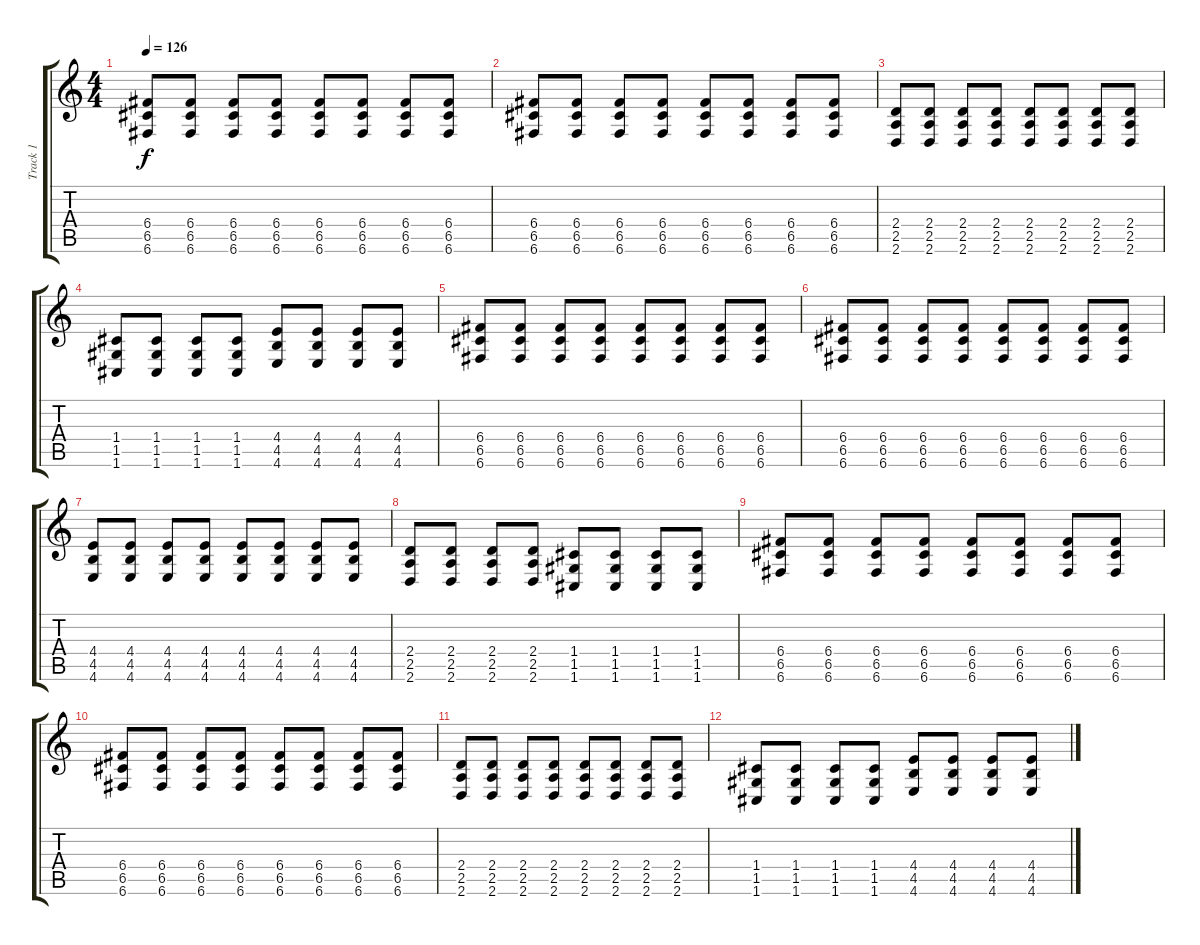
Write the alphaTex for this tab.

\track ("Track 1" "Track 1") {instrument electricguitarjazz}
\staff {score tabs}
\tuning (D4 A3 F3 C3 G2 C2) {hide}
\ts (4 4)
\tempo 126
\clef g2
\ks c
(6.4 6.5 6.6).8{dy f instrument distortionguitar} (6.4 6.5 6.6).8 (6.4 6.5 6.6).8 (6.4 6.5 6.6).8 (6.4 6.5 6.6).8 (6.4 6.5 6.6).8 (6.4 6.5 6.6).8 (6.4 6.5 6.6).8 |
(6.4 6.5 6.6).8 (6.4 6.5 6.6).8 (6.4 6.5 6.6).8 (6.4 6.5 6.6).8 (6.4 6.5 6.6).8 (6.4 6.5 6.6).8 (6.4 6.5 6.6).8 (6.4 6.5 6.6).8 |
(2.4 2.5 2.6).8 (2.4 2.5 2.6).8 (2.4 2.5 2.6).8 (2.4 2.5 2.6).8 (2.4 2.5 2.6).8 (2.4 2.5 2.6).8 (2.4 2.5 2.6).8 (2.4 2.5 2.6).8 |
(1.4 1.5 1.6).8 (1.4 1.5 1.6).8 (1.4 1.5 1.6).8 (1.4 1.5 1.6).8 (4.4 4.5 4.6).8 (4.4 4.5 4.6).8 (4.4 4.5 4.6).8 (4.4 4.5 4.6).8 |
(6.4 6.5 6.6).8{instrument distortionguitar} (6.4 6.5 6.6).8 (6.4 6.5 6.6).8 (6.4 6.5 6.6).8 (6.4 6.5 6.6).8 (6.4 6.5 6.6).8 (6.4 6.5 6.6).8 (6.4 6.5 6.6).8 |
(6.4 6.5 6.6).8 (6.4 6.5 6.6).8 (6.4 6.5 6.6).8 (6.4 6.5 6.6).8 (6.4 6.5 6.6).8 (6.4 6.5 6.6).8 (6.4 6.5 6.6).8 (6.4 6.5 6.6).8 |
(4.4 4.5 4.6).8 (4.4 4.5 4.6).8 (4.4 4.5 4.6).8 (4.4 4.5 4.6).8 (4.4 4.5 4.6).8 (4.4 4.5 4.6).8 (4.4 4.5 4.6).8 (4.4 4.5 4.6).8 |
(2.4 2.5 2.6).8 (2.4 2.5 2.6).8 (2.4 2.5 2.6).8 (2.4 2.5 2.6).8 (1.4 1.5 1.6).8 (1.4 1.5 1.6).8 (1.4 1.5 1.6).8 (1.4 1.5 1.6).8 |
(6.4 6.5 6.6).8{instrument distortionguitar} (6.4 6.5 6.6).8 (6.4 6.5 6.6).8 (6.4 6.5 6.6).8 (6.4 6.5 6.6).8 (6.4 6.5 6.6).8 (6.4 6.5 6.6).8 (6.4 6.5 6.6).8 |
(6.4 6.5 6.6).8 (6.4 6.5 6.6).8 (6.4 6.5 6.6).8 (6.4 6.5 6.6).8 (6.4 6.5 6.6).8 (6.4 6.5 6.6).8 (6.4 6.5 6.6).8 (6.4 6.5 6.6).8 |
(2.4 2.5 2.6).8 (2.4 2.5 2.6).8 (2.4 2.5 2.6).8 (2.4 2.5 2.6).8 (2.4 2.5 2.6).8 (2.4 2.5 2.6).8 (2.4 2.5 2.6).8 (2.4 2.5 2.6).8 |
(1.4 1.5 1.6).8 (1.4 1.5 1.6).8 (1.4 1.5 1.6).8 (1.4 1.5 1.6).8 (4.4 4.5 4.6).8 (4.4 4.5 4.6).8 (4.4 4.5 4.6).8 (4.4 4.5 4.6).8
